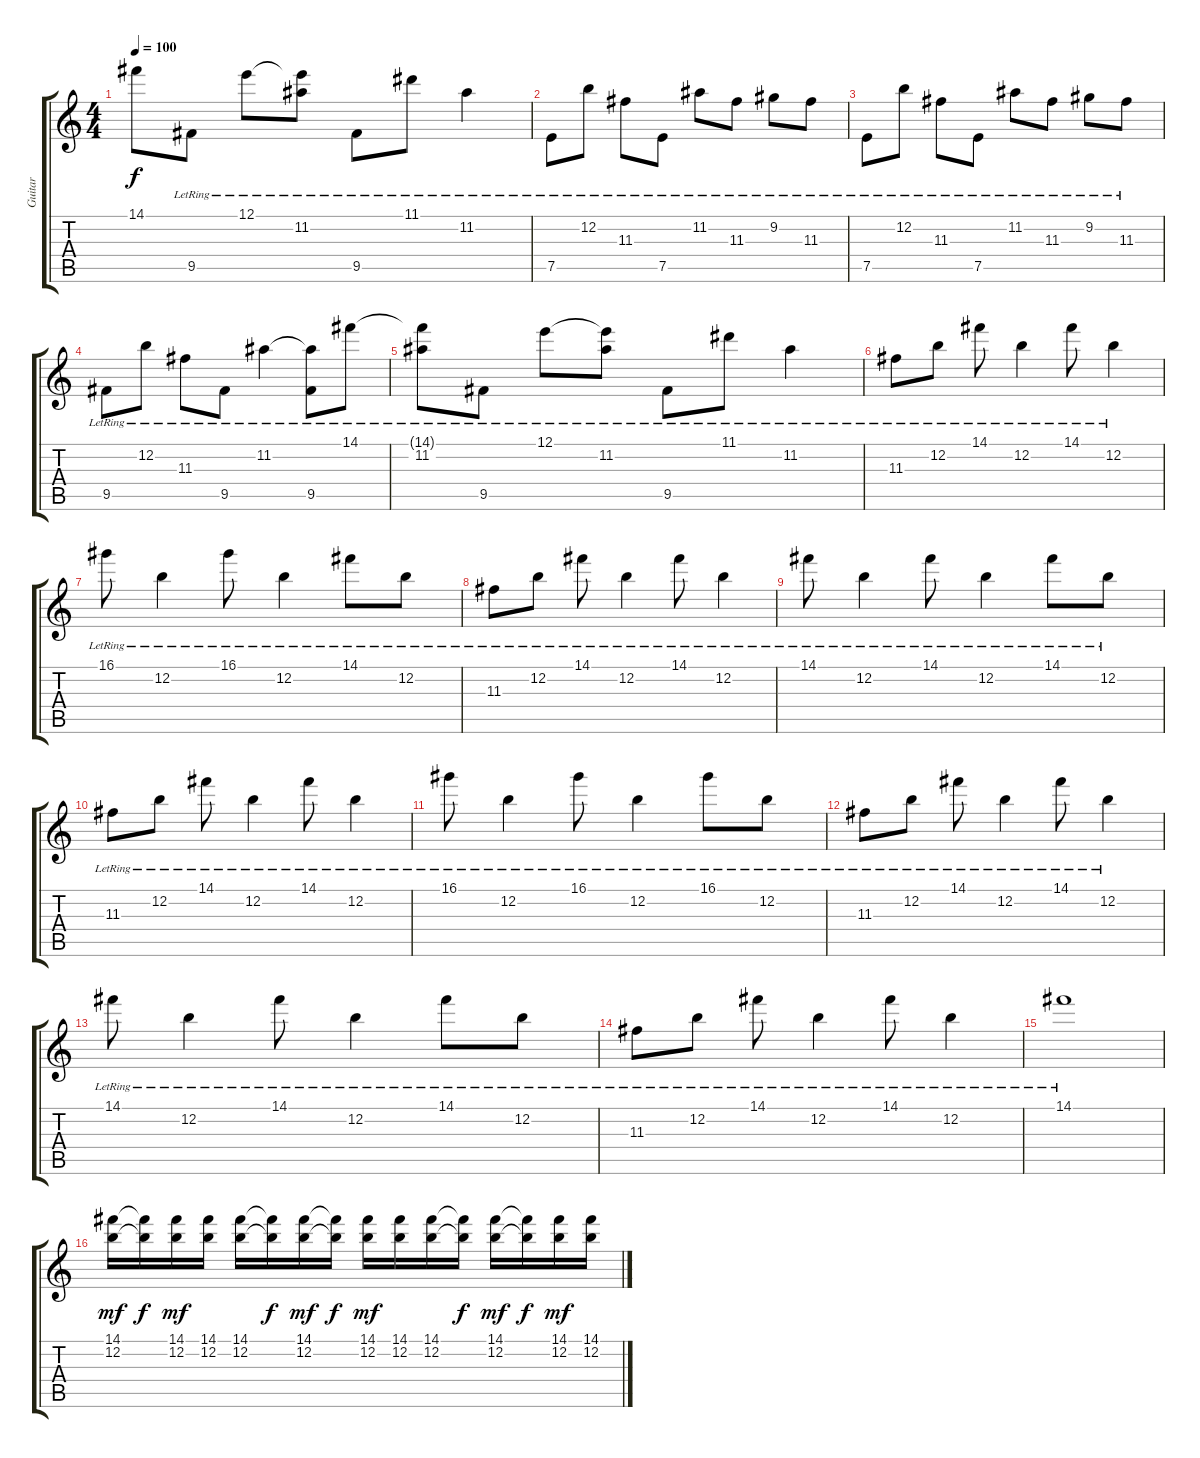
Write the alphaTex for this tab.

\track ("Guitar " "Guitar ") {instrument acousticguitarsteel}
\staff {score tabs}
\tuning (E4 B3 G3 D3 A2 E2) {hide}
\ts (4 4)
\tempo 100
\clef g2
\ks c
14.1{t}.8{dy f} 9.5{lr}.8 12.1{lr}.8 (12.1{t} 11.2{lr}).8 9.5{lr}.8 11.1{lr}.8 11.2{lr}.4 |
7.5{lr}.8 12.2{lr}.8 11.3{lr}.8 7.5{lr}.8 11.2{lr}.8 11.3{lr}.8 9.2{lr}.8 11.3{lr}.8 |
7.5{lr}.8 12.2{lr}.8 11.3{lr}.8 7.5{lr}.8 11.2{lr}.8 11.3{lr}.8 9.2{lr}.8 11.3{lr}.8 |
9.5{lr}.8 12.2{lr}.8 11.3{lr}.8 9.5{lr}.8 11.2{lr}.4 (11.2{t} 9.5{lr}).8 14.1{lr}.8 |
(14.1{t} 11.2{lr}).8 9.5{lr}.8 12.1{lr}.8 (12.1{t} 11.2{lr}).8 9.5{lr}.8 11.1{lr}.8 11.2{lr}.4 |
11.3{lr}.8 12.2{lr}.8 14.1{lr}.8 12.2{lr}.4 14.1{lr}.8 12.2{lr}.4 |
16.1{lr}.8 12.2{lr}.4 16.1{lr}.8 12.2{lr}.4 14.1{lr}.8 12.2{lr}.8 |
11.3{lr}.8 12.2{lr}.8 14.1{lr}.8 12.2{lr}.4 14.1{lr}.8 12.2{lr}.4 |
14.1{lr}.8 12.2{lr}.4 14.1{lr}.8 12.2{lr}.4 14.1{lr}.8 12.2{lr}.8 |
11.3{lr}.8 12.2{lr}.8 14.1{lr}.8 12.2{lr}.4 14.1{lr}.8 12.2{lr}.4 |
16.1{lr}.8 12.2{lr}.4 16.1{lr}.8 12.2{lr}.4 16.1{lr}.8 12.2{lr}.8 |
11.3{lr}.8 12.2{lr}.8 14.1{lr}.8 12.2{lr}.4 14.1{lr}.8 12.2{lr}.4 |
14.1{lr}.8 12.2{lr}.4 14.1{lr}.8 12.2{lr}.4 14.1{lr}.8 12.2{lr}.8 |
11.3{lr}.8 12.2{lr}.8 14.1{lr}.8 12.2{lr}.4 14.1{lr}.8 12.2{lr}.4 |
14.1{lr}.1 |
(14.1 12.2).16{dy mf} (14.1{t} 12.2{t}).16{dy f} (14.1 12.2).16{dy mf} (14.1 12.2).16 (14.1 12.2).16 (14.1{t} 12.2{t}).16{dy f} (14.1 12.2).16{dy mf} (14.1{t} 12.2{t}).16{dy f} (14.1 12.2).16{dy mf} (14.1 12.2).16 (14.1 12.2).16 (14.1{t} 12.2{t}).16{dy f} (14.1 12.2).16{dy mf} (14.1{t} 12.2{t}).16{dy f} (14.1 12.2).16{dy mf} (14.1 12.2).16
